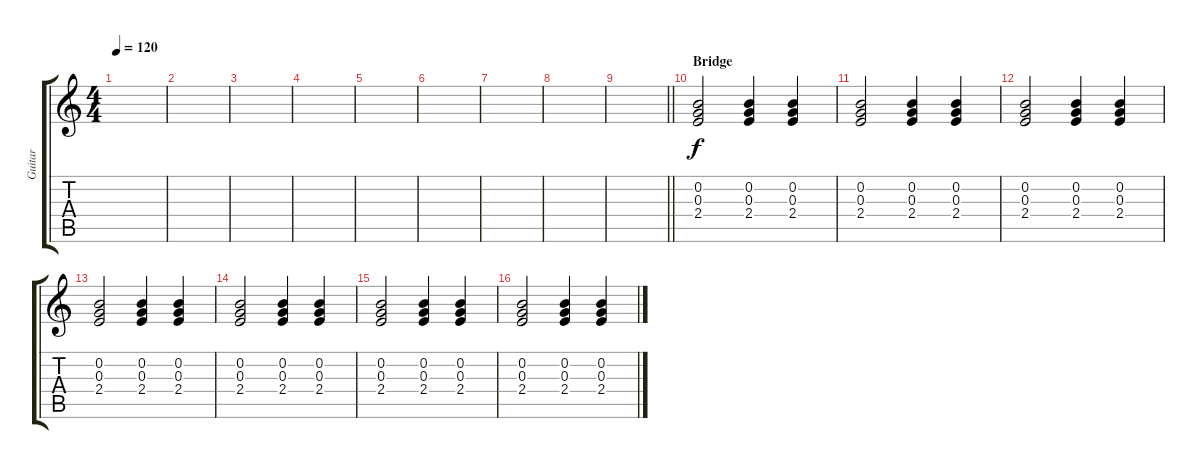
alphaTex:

\track ("Guitar" "Guitar") {instrument electricguitarclean}
\staff {score tabs}
\tuning (E4 B3 G3 D3 A2 E2) {hide}
\ts (4 4)
\tempo 120
\clef g2
\ks c
|
|
|
|
|
|
|
|
\barLineRight lightlight
|
\section ("" "Bridge")
(0.2 0.3 2.4).2{volume 7} (0.2 0.3 2.4).4 (0.2 0.3 2.4).4 |
(0.2 0.3 2.4).2 (0.2 0.3 2.4).4 (0.2 0.3 2.4).4 |
(0.2 0.3 2.4).2 (0.2 0.3 2.4).4 (0.2 0.3 2.4).4 |
(0.2 0.3 2.4).2 (0.2 0.3 2.4).4 (0.2 0.3 2.4).4 |
(0.2 0.3 2.4).2 (0.2 0.3 2.4).4 (0.2 0.3 2.4).4 |
(0.2 0.3 2.4).2 (0.2 0.3 2.4).4 (0.2 0.3 2.4).4 |
(0.2 0.3 2.4).2 (0.2 0.3 2.4).4 (0.2 0.3 2.4).4
